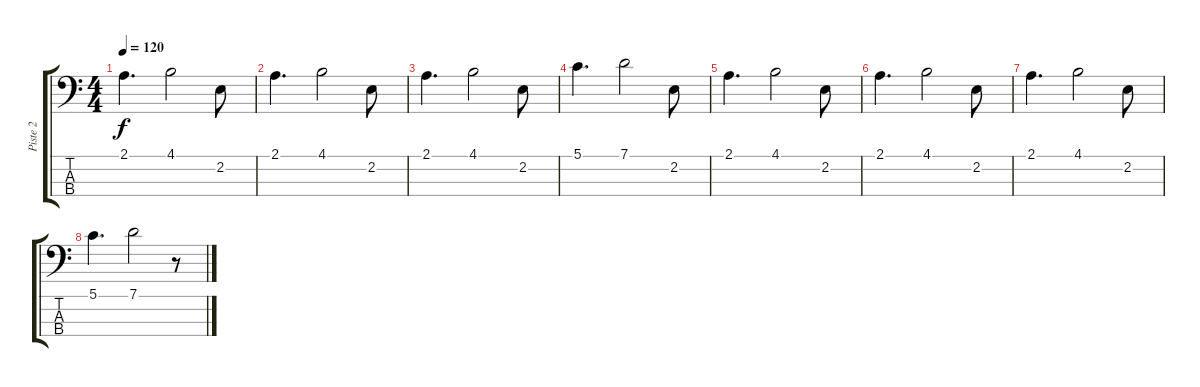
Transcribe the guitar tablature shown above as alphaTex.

\track ("Piste 2" "Piste 2") {instrument electricbassfinger}
\staff {score tabs}
\tuning (G2 D2 A1 E1) {hide}
\ts (4 4)
\tempo 120
\clef f4
\ks c
2.1.4{d dy f} 4.1.2 2.2.8 |
2.1.4{d} 4.1.2 2.2.8 |
2.1.4{d} 4.1.2 2.2.8 |
5.1.4{d} 7.1.2 2.2.8 |
2.1.4{d} 4.1.2 2.2.8 |
2.1.4{d} 4.1.2 2.2.8 |
2.1.4{d} 4.1.2 2.2.8 |
5.1.4{d} 7.1.2 r.8
